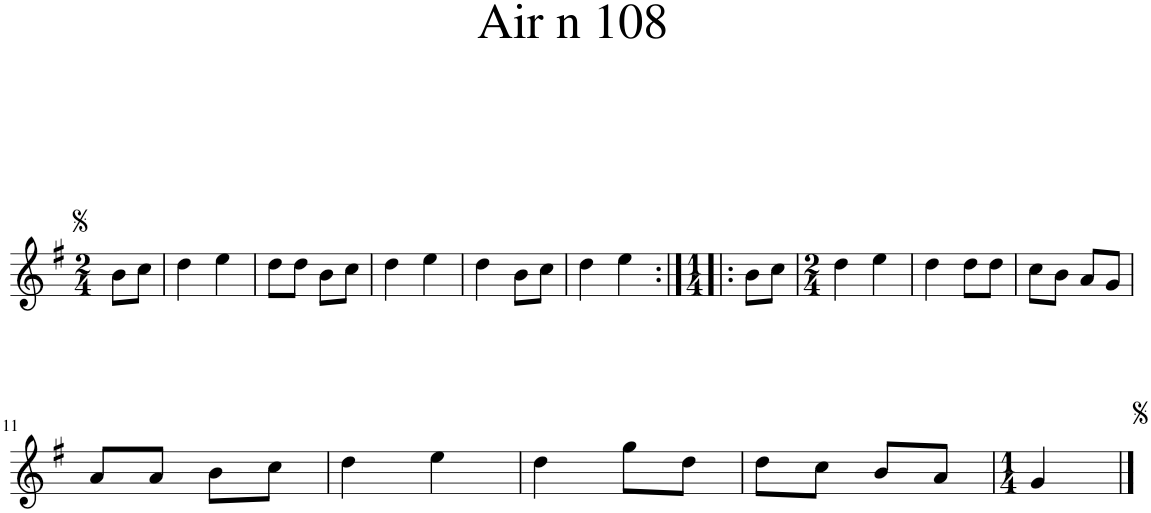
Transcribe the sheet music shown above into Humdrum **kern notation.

**kern
*part1
*staff1
*I"Piano
*I'Pno.
*clefG2
*k[f#]
*M2/4
=1
8b\L
8cc\J
=2
4dd\
4ee\
=3
8dd\L
8dd\J
8b\L
8cc\J
=4
4dd\
4ee\
=5
4dd\
8b\L
8cc\J
=6
4dd\
4ee\
=7:|!|:
*M1/4
8b\L
8cc\J
=8
*M2/4
4dd\
4ee\
=9
4dd\
8dd\L
8dd\J
=10
8cc\L
8b\J
8a/L
8g/J
!!LO:LB:g=z
=11
8a/L
8a/J
8b\L
8cc\J
=12
4dd\
4ee\
=13
4dd\
8gg\L
8dd\J
=14
8dd\L
8cc\J
8b/L
8a/J
=15
*M1/4
4g/
==
*-
